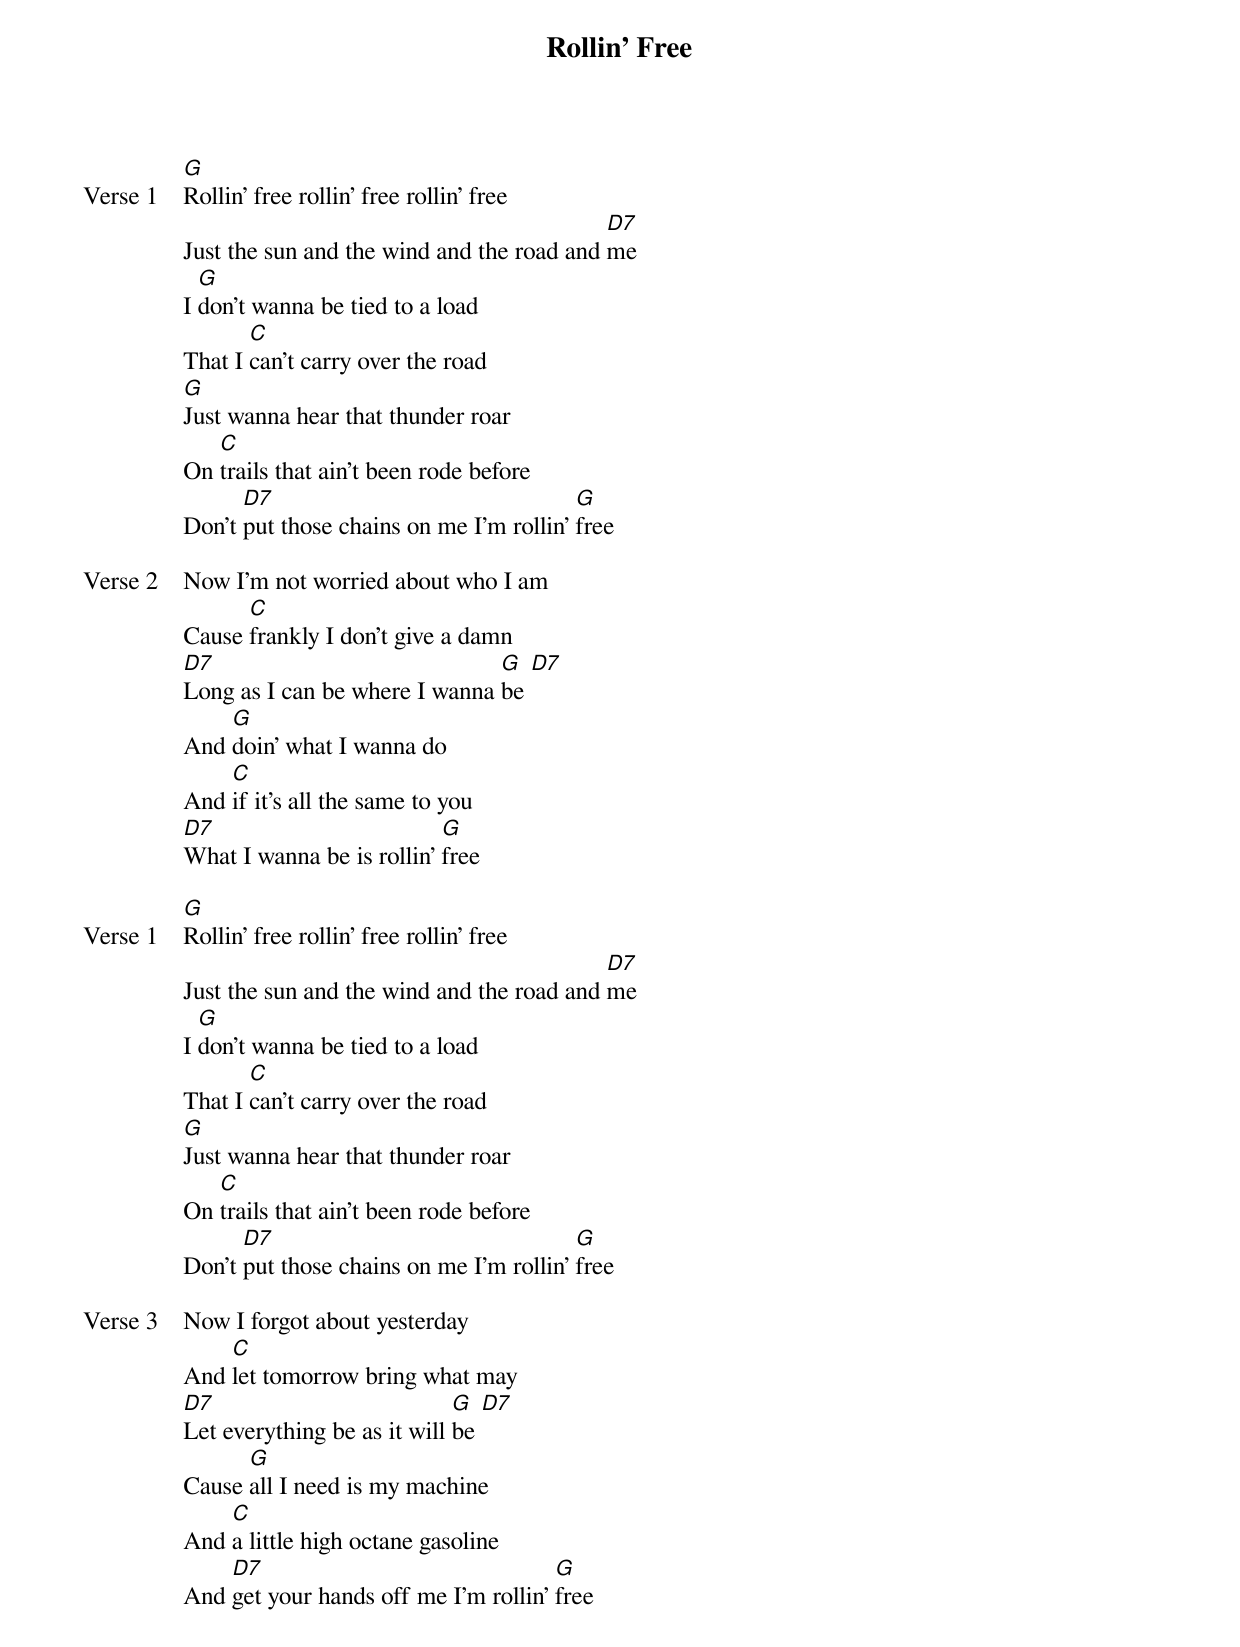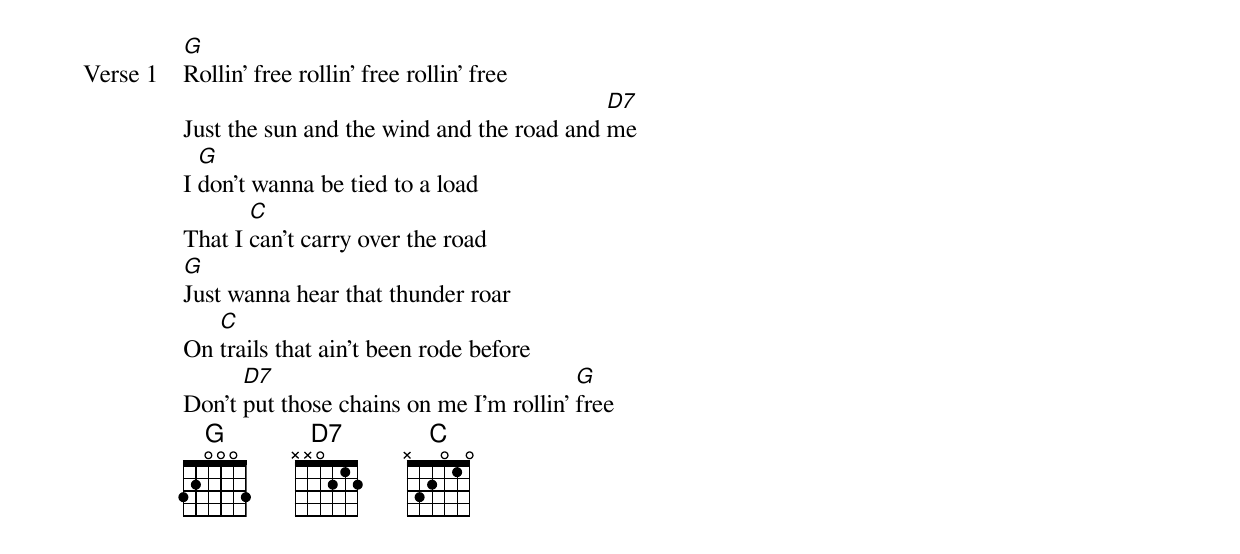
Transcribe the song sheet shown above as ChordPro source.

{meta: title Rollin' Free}
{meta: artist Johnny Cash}

{start_of_verse: Verse 1}
[G]Rollin' free rollin' free rollin' free
Just the sun and the wind and the road and [D7]me
I [G]don't wanna be tied to a load
That I [C]can't carry over the road
[G]Just wanna hear that thunder roar
On [C]trails that ain't been rode before
Don't [D7]put those chains on me I'm rollin' [G]free
{end_of_verse}

{start_of_verse: Verse 2}
Now I'm not worried about who I am
Cause [C]frankly I don't give a damn
[D7]Long as I can be where I wanna [G]be [D7]
And [G]doin' what I wanna do
And [C]if it's all the same to you
[D7]What I wanna be is rollin' [G]free
{end_of_verse}

{start_of_verse: Verse 1}
[G]Rollin' free rollin' free rollin' free
Just the sun and the wind and the road and [D7]me
I [G]don't wanna be tied to a load
That I [C]can't carry over the road
[G]Just wanna hear that thunder roar
On [C]trails that ain't been rode before
Don't [D7]put those chains on me I'm rollin' [G]free
{end_of_verse}

{start_of_verse: Verse 3}
Now I forgot about yesterday
And [C]let tomorrow bring what may
[D7]Let everything be as it will [G]be [D7]
Cause [G]all I need is my machine
And [C]a little high octane gasoline
And [D7]get your hands off me I'm rollin' [G]free
{end_of_verse}

{start_of_verse: Verse 1}
[G]Rollin' free rollin' free rollin' free
Just the sun and the wind and the road and [D7]me
I [G]don't wanna be tied to a load
That I [C]can't carry over the road
[G]Just wanna hear that thunder roar
On [C]trails that ain't been rode before
Don't [D7]put those chains on me I'm rollin' [G]free
{end_of_verse}
